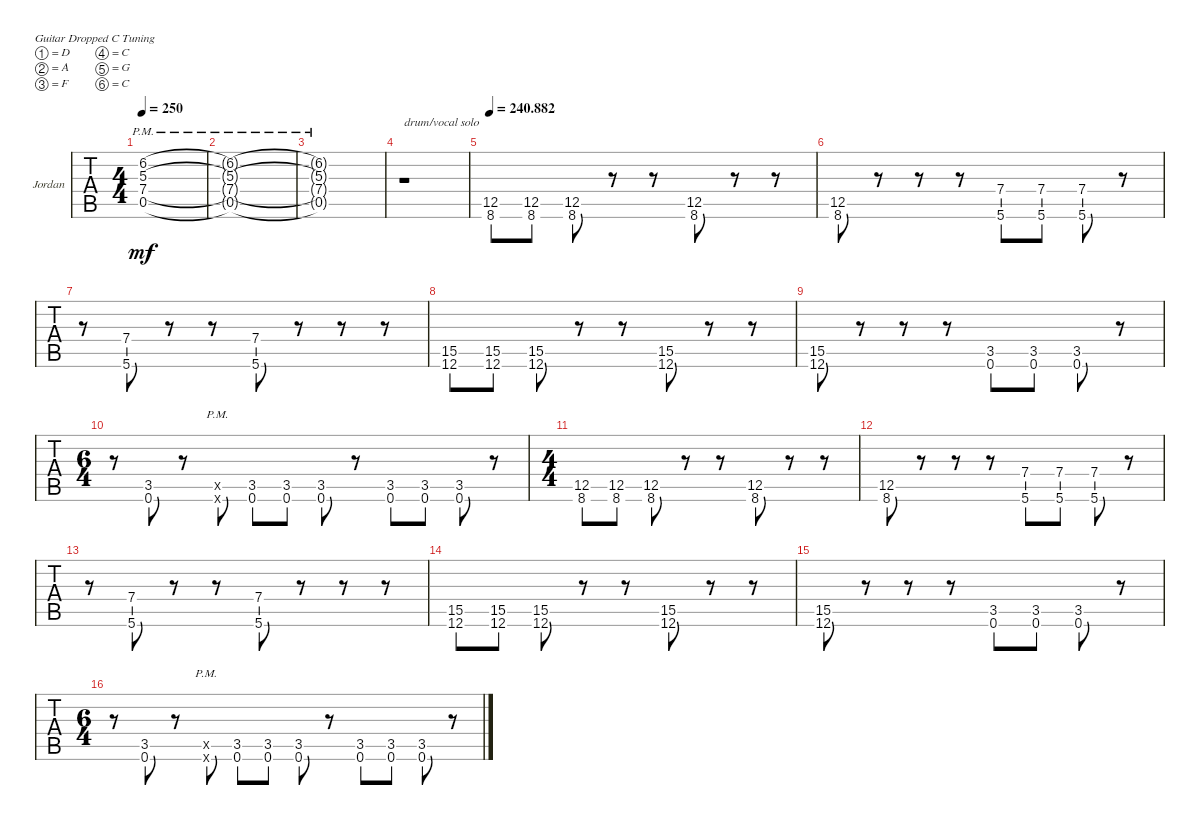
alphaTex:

\bracketExtendMode groupsimilarinstruments
\firstSystemTrackNameOrientation horizontal
\otherSystemsTrackNameOrientation horizontal
\track ("Jid-Lee" "Jordan") {instrument overdrivenguitar}
\staff {tabs}
\tuning (D4 A3 F3 C3 G2 C2)
\ts (4 4)
\tempo 250
\clef g2
\ks c
(7.4{pm} 5.3 6.2 0.5{pm}).1{dy mf} |
(7.4{pm t} 5.3{t} 6.2{t} 0.5{pm t}).1 |
(7.4{pm t} 5.3{t} 6.2{t} 0.5{pm t}).1 |
r.1{txt "drum/vocal solo"} |
\tempo
240.882 (12.5 8.6).8 (12.5 8.6).8 (12.5 8.6).8 r.8 r.8 (12.5 8.6).8 r.8 r.8 |
(12.5 8.6).8 r.8 r.8 r.8 (5.6 7.4).8 (5.6 7.4).8 (5.6 7.4).8 r.8 |
r.8 (5.6 7.4).8 r.8 r.8 (5.6 7.4).8 r.8 r.8 r.8 |
(12.6 15.5).8 (12.6 15.5).8 (12.6 15.5).8 r.8 r.8 (12.6 15.5).8 r.8 r.8 |
(12.6 15.5).8 r.8 r.8 r.8 (0.6 3.5).8 (0.6 3.5).8 (0.6 3.5).8 r.8 |
\ts (6 4)
r.8 (0.6 3.5).8 r.8 (0.6{pm x} 0.5{x}).8 (0.6 3.5).8 (0.6 3.5).8 (0.6 3.5).8 r.8 (0.6 3.5).8 (0.6 3.5).8 (0.6 3.5).8 r.8 |
\ts (4 4)
(12.5 8.6).8 (12.5 8.6).8 (12.5 8.6).8 r.8 r.8 (12.5 8.6).8 r.8 r.8 |
(12.5 8.6).8 r.8 r.8 r.8 (5.6 7.4).8 (5.6 7.4).8 (5.6 7.4).8 r.8 |
r.8 (5.6 7.4).8 r.8 r.8 (5.6 7.4).8 r.8 r.8 r.8 |
(12.6 15.5).8 (12.6 15.5).8 (12.6 15.5).8 r.8 r.8 (12.6 15.5).8 r.8 r.8 |
(12.6 15.5).8 r.8 r.8 r.8 (0.6 3.5).8 (0.6 3.5).8 (0.6 3.5).8 r.8 |
\ts (6 4)
r.8 (0.6 3.5).8 r.8 (0.6{pm x} 0.5{x}).8 (0.6 3.5).8 (0.6 3.5).8 (0.6 3.5).8 r.8 (0.6 3.5).8 (0.6 3.5).8 (0.6 3.5).8 r.8
